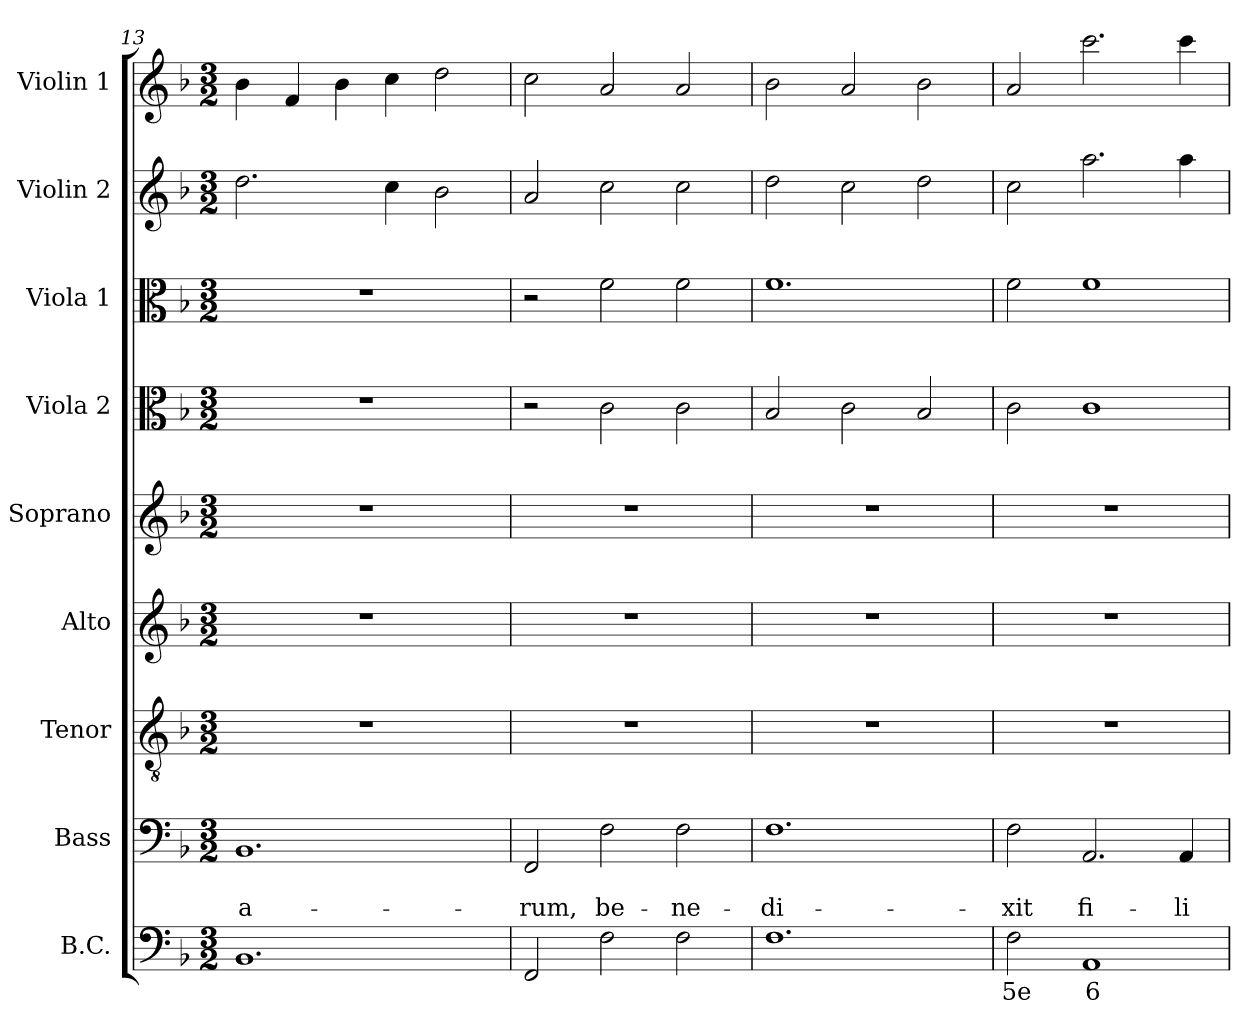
**kern	**text	**kern	**text	**text	**kern	**kern	**kern	**kern	**kern	**kern	**kern
*part9	*part9	*part8	*part8	*part8	*part7	*part6	*part5	*part4	*part3	*part2	*part1
*staff9	*staff9	*staff8	*staff8	*staff8	*staff7	*staff6	*staff5	*staff4	*staff3	*staff2	*staff1
*I"B.C.	*	*I"Bass	*	*	*I"Tenor	*I"Alto	*I"Soprano	*I"Viola 2	*I"Viola 1	*I"Violin 2	*I"Violin 1
*I'BC	*	*I'B	*	*	*I'T	*I'A	*I'S	*I'Vla. 2	*I'Vla. 1	*I'Vln. 2	*I'Vln. 1
!!LO:LB:g=z
*clefF4	*	*clefF4	*	*	*clefGv2	*clefG2	*clefG2	*clefC3	*clefC3	*clefG2	*clefG2
*k[b-]	*	*k[b-]	*	*	*k[b-]	*k[b-]	*k[b-]	*k[b-]	*k[b-]	*k[b-]	*k[b-]
*F:	*	*F:	*	*	*F:	*F:	*F:	*F:	*F:	*F:	*F:
*M3/2	*	*M3/2	*	*	*M3/2	*M3/2	*M3/2	*M3/2	*M3/2	*M3/2	*M3/2
=13	=13	=13	=13	=13	=13	=13	=13	=13	=13	=13	=13
!	!	!	!	!LO:LY:b	!	!	!	!	!	!	!
1.BB-	.	1.BB-	.	-a-	1.r	1.r	1.r	1.r	1.r	2.dd\	4b-\
.	.	.	.	.	.	.	.	.	.	.	4f/
.	.	.	.	.	.	.	.	.	.	.	4b-\
.	.	.	.	.	.	.	.	.	.	4cc\	4cc\
.	.	.	.	.	.	.	.	.	.	2b-\	2dd\
=14	=14	=14	=14	=14	=14	=14	=14	=14	=14	=14	=14
!	!	!	!	!LO:LY:b	!	!	!	!	!	!	!
2FF/	.	2FF/	.	-rum,	1.r	1.r	1.r	2r	2r	2a/	2cc\
!	!	!	!	!LO:LY:b	!	!	!	!	!	!	!
2F\	.	2F\	.	be-	.	.	.	2c\	2f\	2cc\	2a/
!	!	!	!	!LO:LY:b	!	!	!	!	!	!	!
2F\	.	2F\	.	-ne-	.	.	.	2c\	2f\	2cc\	2a/
=15	=15	=15	=15	=15	=15	=15	=15	=15	=15	=15	=15
*^	*	*	*	*	*	*	*	*	*	*	*
!	!	!	!	!	!LO:LY:b	!	!	!	!	!	!	!
1.F	2ryy	.	1.F	.	-di-	1.r	1.r	1.r	2B-/	1.f	2dd\	2b-\
.	2ryy	.	.	.	.	.	.	.	2c\	.	2cc\	2a/
.	2ryy	.	.	.	.	.	.	.	2B-/	.	2dd\	2b-\
=16	=16	=16	=16	=16	=16	=16	=16	=16	=16	=16	=16	=16
!	!	!LO:LY:b	!	!	!LO:LY:b	!	!	!	!	!	!	!
*v	*v	*	*	*	*	*	*	*	*	*	*	*
2F\	5e	2F\	.	-xit	1.r	1.r	1.r	2c\	2f\	2cc\	2a/
!	!LO:LY:b	!	!	!LO:LY:b	!	!	!	!	!	!	!
1AA	6	2.AA/	.	fi-	.	.	.	1c	1f	2.aa\	2.ccc\
!	!	!	!	!LO:LY:b	!	!	!	!	!	!	!
.	.	4AA/	.	-li-	.	.	.	.	.	4aa\	4ccc\
=	=	=	=	=	=	=	=	=	=	=	=
*-	*-	*-	*-	*-	*-	*-	*-	*-	*-	*-	*-
